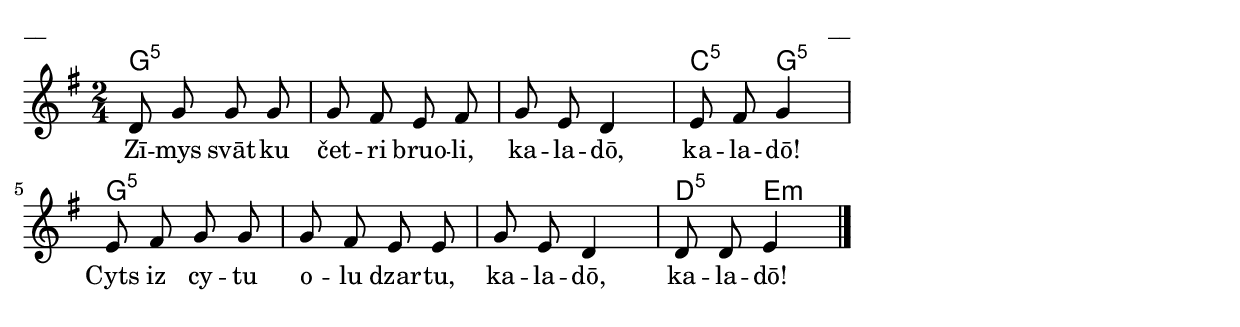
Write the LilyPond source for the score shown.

\version "2.13.16"
%\header {
%    title = "Zīmys svātku četri bruoli"
%}
\paper {
line-width = 14\cm
left-margin = 0.4\cm
between-system-padding = 0.1\cm
between-system-space = 0.1\cm
}
\layout {
indent = #0
ragged-last = ##f
}


chordsA = \chordmode {
\time 2/4
g2:5 | g2:5 | g2:5 | c4:5 g4:5 |
g2:5 | g2:5 | g2:5 | d4:5 e4:m |  
}

voiceA = \relative c' {
\clef "treble"
\key g \major
\time 2/4
d8 g g g | g8 fis e fis |
g8 e d4 | e8 fis g4 |
e8 fis g g | g8 fis e e |
g8 e d4 | d8 d e4 |
\bar "|."
} 

lyricA = \lyricmode {
Zī -- mys svāt -- ku čet -- ri bruo -- li, 
ka -- la -- dō, ka -- la -- dō!
Cyts iz cy -- tu o -- lu dzar -- tu, 
ka -- la -- dō, ka -- la -- dō!
} 

fullScore = <<
\new ChordNames { 
\set chordChanges = ##t
\chordsA 
}
\new Staff {
<<
\new Voice = "voiceA" { \oneVoice \autoBeamOff \voiceA }
\lyricsto "voiceA" \new Lyrics \lyricA
>>
}
>>

\score {
\fullScore
\header { piece = "__" opus = "__" }
}
\markup { \with-color #(x11-color 'white) \sans \smaller "__" }
\score {
\unfoldRepeats
\fullScore
\midi {
\context { \Staff \remove "Staff_performer" }
\context { \Voice \consists "Staff_performer" }
}
}


